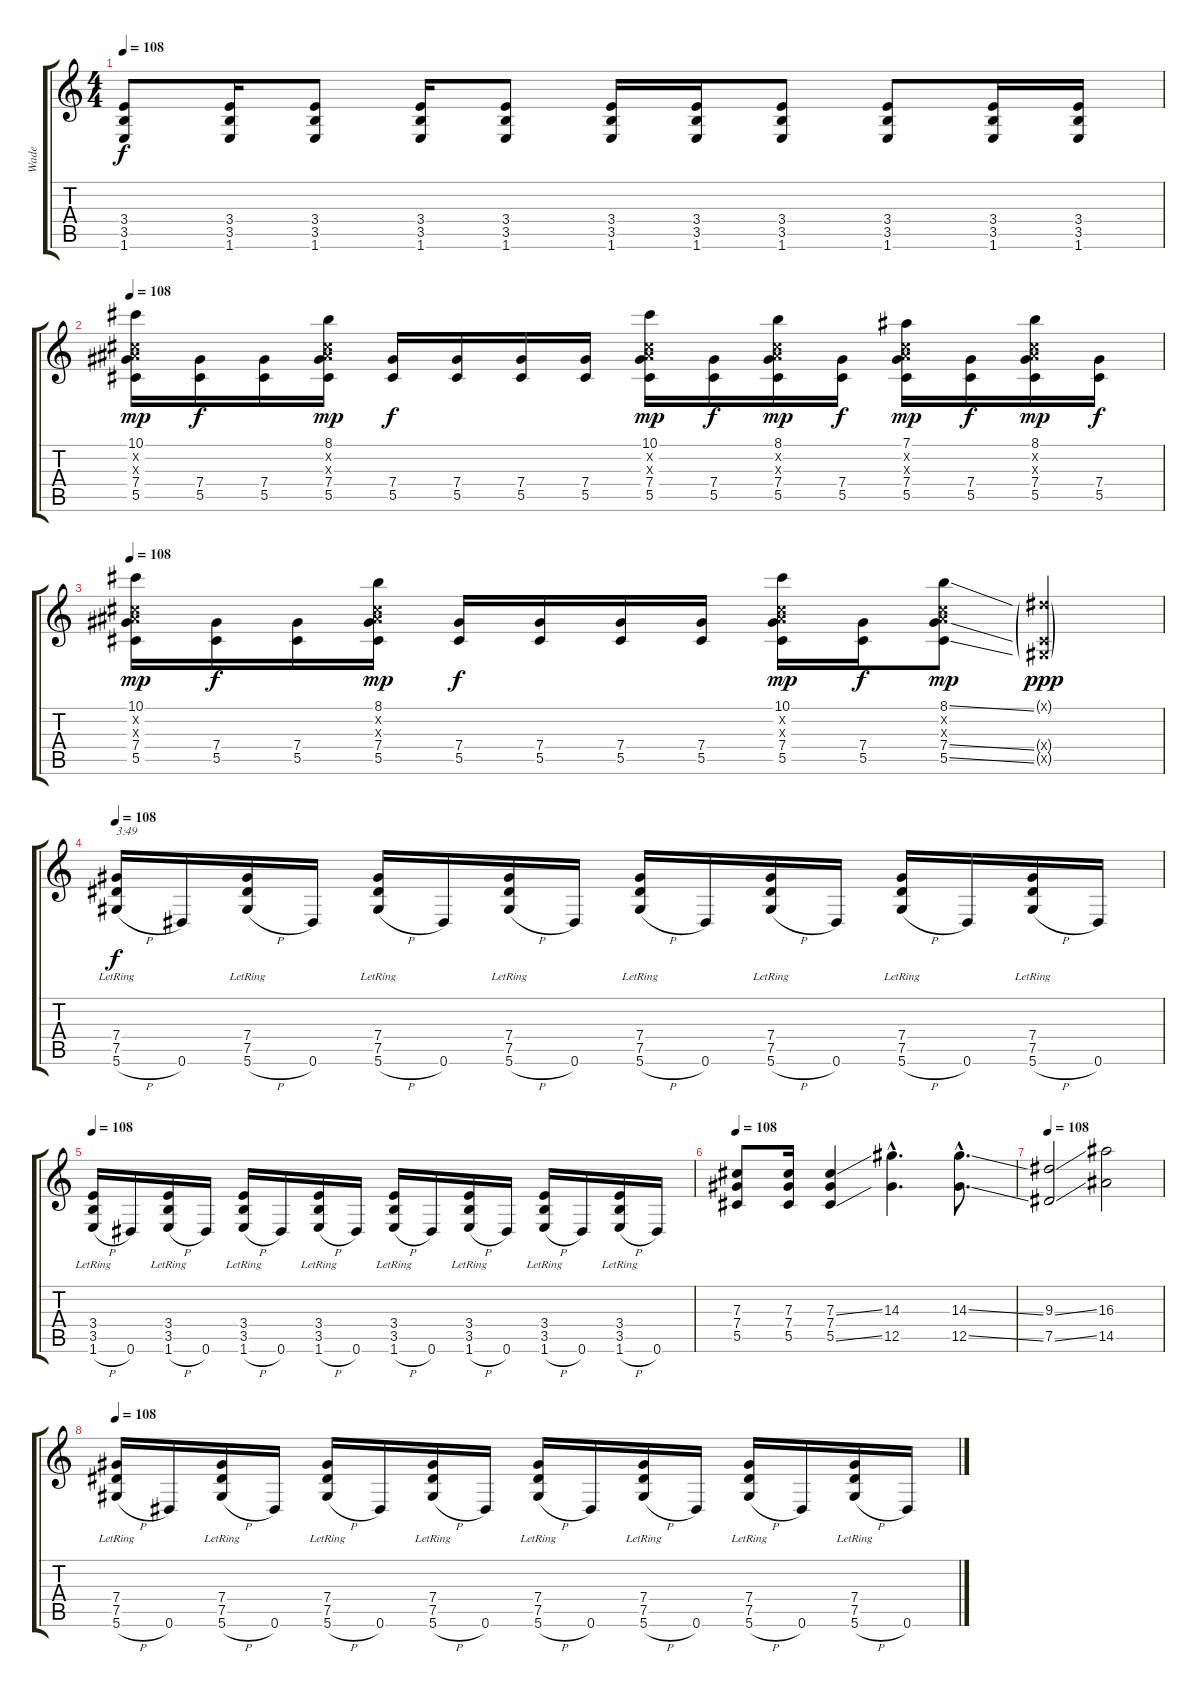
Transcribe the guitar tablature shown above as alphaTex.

\track ("Wade" "Wade") {instrument overdrivenguitar}
\staff {score tabs}
\tuning (Eb4 Bb3 Gb3 Db3 Ab2 Eb2) {hide}
\ts (4 4)
\tempo 108
\clef g2
\ks c
(3.4 3.5 1.6).8{dy f} (3.4 3.5 1.6).16 (3.4 3.5 1.6).8 (3.4 3.5 1.6).16 (3.4 3.5 1.6).8 (3.4 3.5 1.6).16 (3.4 3.5 1.6).16 (3.4 3.5 1.6).8 (3.4 3.5 1.6).8 (3.4 3.5 1.6).16 (3.4 3.5 1.6).16 |
\tempo 108
(10.1 0.2{x} 7.3{x} 7.4 5.5).16{dy mp} (7.4 5.5).16{dy f} (7.4 5.5).16 (8.1 0.2{x} 7.3{x} 7.4 5.5).16{dy mp} (7.4 5.5).16{dy f} (7.4 5.5).16 (7.4 5.5).16 (7.4 5.5).16 (10.1 0.2{x} 7.3{x} 7.4 5.5).16{dy mp} (7.4 5.5).16{dy f} (8.1 0.2{x} 7.3{x} 7.4 5.5).16{dy mp} (7.4 5.5).16{dy f} (7.1 0.2{x} 7.3{x} 7.4 5.5).16{dy mp} (7.4 5.5).16{dy f} (8.1 0.2{x} 7.3{x} 7.4 5.5).16{dy mp} (7.4 5.5).16{dy f} |
\tempo 108
(10.1 0.2{x} 7.3{x} 7.4 5.5).16{dy mp} (7.4 5.5).16{dy f} (7.4 5.5).16 (8.1 0.2{x} 7.3{x} 7.4 5.5).16{dy mp} (7.4 5.5).16{dy f} (7.4 5.5).16 (7.4 5.5).16 (7.4 5.5).16 (10.1 0.2{x} 7.3{x} 7.4 5.5).16{dy mp} (7.4 5.5).16{dy f} (8.1{ss} 0.2{x} 7.3{x} 7.4{ss} 5.5{ss}).8{dy mp} (0.1{g x} 0.4{g x} 0.5{g x}).4{dy ppp} |
\tempo 108
(7.4{lr} 7.5{lr} 5.6{h}).16{txt "3:49" dy f} 0.6.16 (7.4{lr} 7.5{lr} 5.6{h}).16 0.6.16 (7.4{lr} 7.5{lr} 5.6{h}).16 0.6.16 (7.4{lr} 7.5{lr} 5.6{h}).16 0.6.16 (7.4{lr} 7.5{lr} 5.6{h}).16 0.6.16 (7.4{lr} 7.5{lr} 5.6{h}).16 0.6.16 (7.4{lr} 7.5{lr} 5.6{h}).16 0.6.16 (7.4{lr} 7.5{lr} 5.6{h}).16 0.6.16 |
\tempo 108
(3.4{lr} 3.5{lr} 1.6{h}).16 0.6.16 (3.4{lr} 3.5{lr} 1.6{h}).16 0.6.16 (3.4{lr} 3.5{lr} 1.6{h}).16 0.6.16 (3.4{lr} 3.5{lr} 1.6{h}).16 0.6.16 (3.4{lr} 3.5{lr} 1.6{h}).16 0.6.16 (3.4{lr} 3.5{lr} 1.6{h}).16 0.6.16 (3.4{lr} 3.5{lr} 1.6{h}).16 0.6.16 (3.4{lr} 3.5{lr} 1.6{h}).16 0.6.16 |
\tempo 108
(7.3 7.4 5.5).8 (7.3 7.4 5.5).16 (7.3{ss} 7.4 5.5{ss}).4 (14.3{hac} 12.5{hac}).4{d} (14.3{ss hac} 12.5{ss hac}).8{d} |
\tempo 108
(9.3{ss} 7.5{ss}).2 (16.3 14.5).2 |
\tempo 108
(7.4{lr} 7.5{lr} 5.6{h}).16 0.6.16 (7.4{lr} 7.5{lr} 5.6{h}).16 0.6.16 (7.4{lr} 7.5{lr} 5.6{h}).16 0.6.16 (7.4{lr} 7.5{lr} 5.6{h}).16 0.6.16 (7.4{lr} 7.5{lr} 5.6{h}).16 0.6.16 (7.4{lr} 7.5{lr} 5.6{h}).16 0.6.16 (7.4{lr} 7.5{lr} 5.6{h}).16 0.6.16 (7.4{lr} 7.5{lr} 5.6{h}).16 0.6.16
